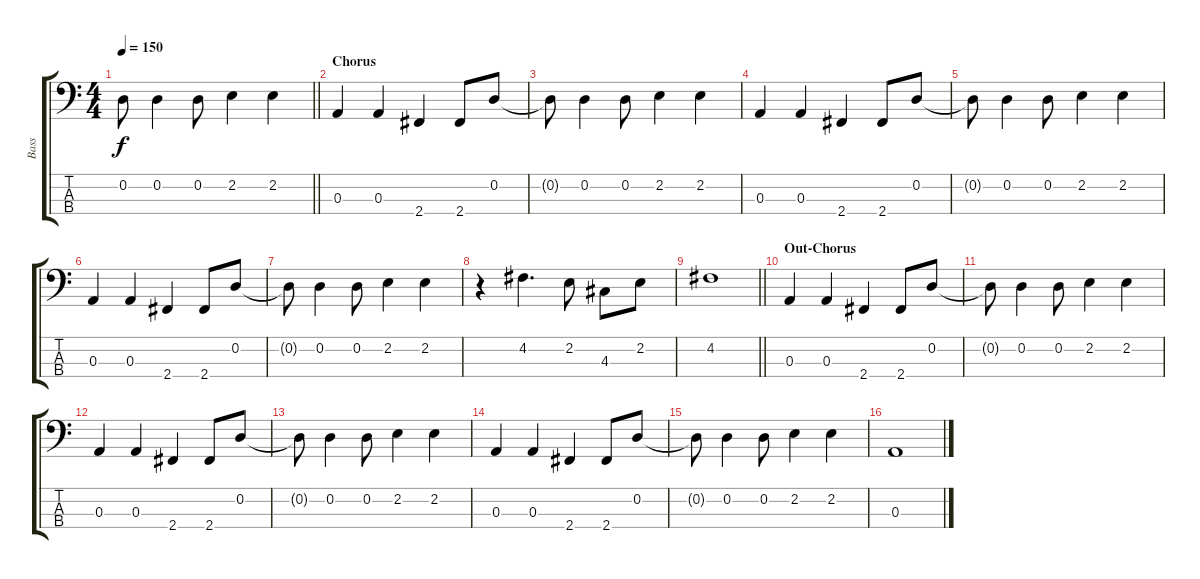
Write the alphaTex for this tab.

\track ("Bass" "Bass") {instrument electricbassfinger}
\staff {score tabs}
\tuning (G2 D2 A1 E1) {hide}
\ts (4 4)
\tempo 150
\clef f4
\barLineRight lightlight
\ks c
0.2{t}.8{dy f} 0.2.4 0.2.8 2.2.4 2.2.4 |
\section ("" "Chorus")
0.3.4 0.3.4 2.4.4 2.4.8 0.2.8 |
0.2{t}.8 0.2.4 0.2.8 2.2.4 2.2.4 |
0.3.4 0.3.4 2.4.4 2.4.8 0.2.8 |
0.2{t}.8 0.2.4 0.2.8 2.2.4 2.2.4 |
0.3.4 0.3.4 2.4.4 2.4.8 0.2.8 |
0.2{t}.8 0.2.4 0.2.8 2.2.4 2.2.4 |
r.4 4.2.4{d} 2.2.8 4.3.8 2.2.8 |
\barLineRight lightlight
4.2.1 |
\section ("" "Out-Chorus")
0.3.4 0.3.4 2.4.4 2.4.8 0.2.8 |
0.2{t}.8 0.2.4 0.2.8 2.2.4 2.2.4 |
0.3.4 0.3.4 2.4.4 2.4.8 0.2.8 |
0.2{t}.8 0.2.4 0.2.8 2.2.4 2.2.4 |
0.3.4 0.3.4 2.4.4 2.4.8 0.2.8 |
0.2{t}.8 0.2.4 0.2.8 2.2.4 2.2.4 |
0.3.1
